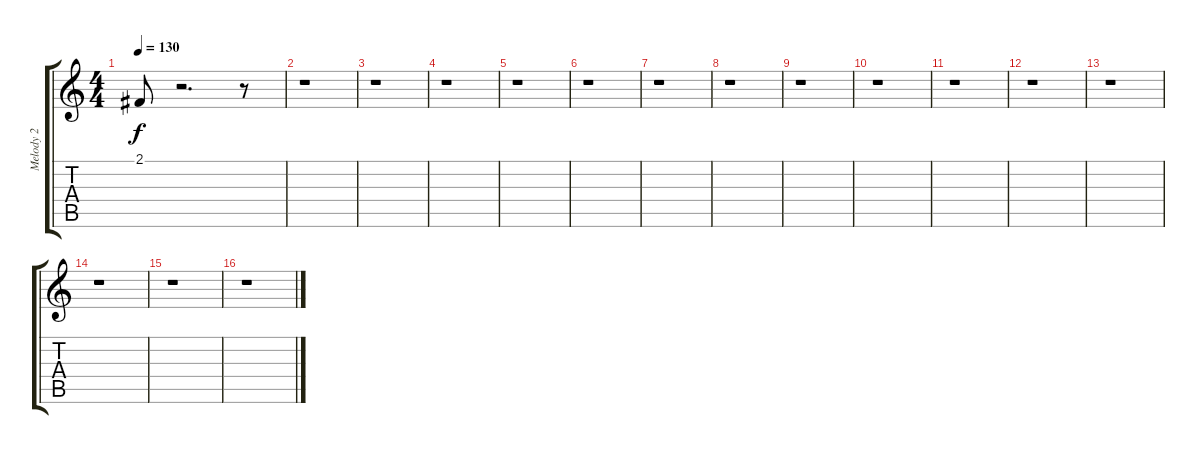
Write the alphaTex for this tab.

\track ("Melody 2" "Melody 2") {instrument lead4chiff}
\staff {score tabs}
\tuning (E4 B3 G3 D3 A2 E2) {hide}
\ts (4 4)
\tempo 130
\clef g2
\ks c
2.1{t}.8{dy f} r.2{d} r.8 |
r.1 |
r.1 |
r.1 |
r.1 |
r.1 |
r.1 |
r.1 |
r.1 |
r.1 |
r.1 |
r.1 |
r.1 |
r.1 |
r.1 |
r.1
